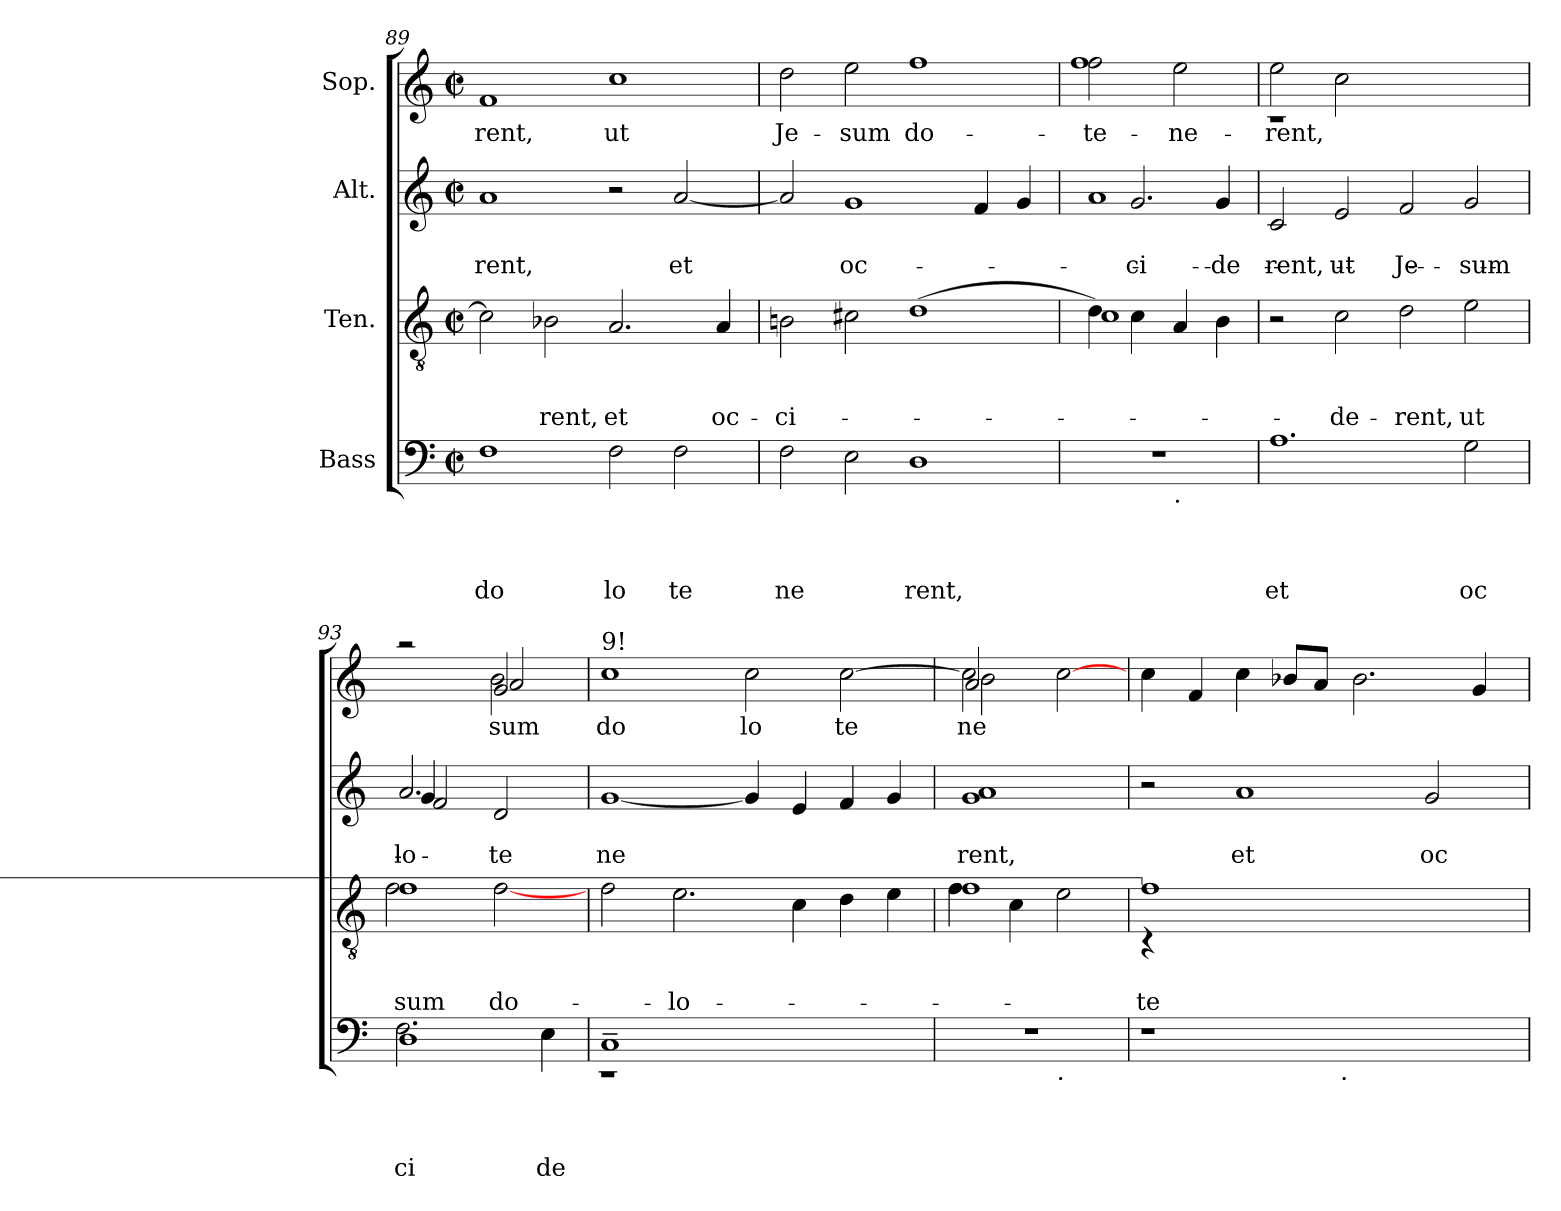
**kern	**text	**text	**text	**text	**kern	**text	**text	**text	**kern	**text	**text	**kern	**text
*part4	*part4	*part4	*part4	*part4	*part3	*part3	*part3	*part3	*part2	*part2	*part2	*part1	*part1
*staff4	*staff4	*staff4	*staff4	*staff4	*staff3	*staff3	*staff3	*staff3	*staff2	*staff2	*staff2	*staff1	*staff1
*I"Bass	*	*	*	*	*I"Ten.	*	*	*	*I"Alt.	*	*	*I"Sop.	*
*clefF4	*	*	*	*	*clefGv2	*	*	*	*clefG2	*	*	*clefG2	*
*k[]	*	*	*	*	*k[]	*	*	*	*k[]	*	*	*k[]	*
*C:	*	*	*	*	*C:	*	*	*	*C:	*	*	*C:	*
*M2/2	*	*	*	*	*M2/2	*	*	*	*M2/2	*	*	*M2/2	*
*met(c|)	*	*	*	*	*met(c|)	*	*	*	*met(c|)	*	*	*met(c|)	*
=89	=89	=89	=89	=89	=89	=89	=89	=89	=89	=89	=89	=89	=89
!	!	!	!	!LO:LY:b	!	!	!	!	!	!	!LO:LY:b	!	!LO:LY:b
1F	.	.	.	do	2c\]	.	.	.	1a	.	-rent,	1f	-rent,
!	!	!	!	!	!	!	!	!LO:LY:b	!	!	!	!	!
.	.	.	.	.	2B-X\	.	.	-rent,	.	.	.	.	.
!	!	!	!	!LO:LY:b	!	!	!	!LO:LY:b	!	!	!	!	!LO:LY:b
2F\	.	.	.	lo	2.A/	.	.	et	2r	.	.	1cc	ut
!	!	!	!	!LO:LY:b	!	!	!	!	!	!	!LO:LY:b	!	!
2F\	.	.	.	te	.	.	.	.	[<2a/	.	et	.	.
!	!	!	!	!	!	!	!	!LO:LY:b	!	!	!	!	!
.	.	.	.	.	4A/	.	.	oc-	.	.	.	.	.
=90	=90	=90	=90	=90	=90	=90	=90	=90	=90	=90	=90	=90	=90
!	!	!	!	!LO:LY:b	!	!	!	!LO:LY:b	!	!	!	!	!LO:LY:b
2F\	.	.	.	ne	2Bn\	.	.	-ci-	2a/]	.	.	2dd\	Je-
!	!	!	!	!	!	!	!	!	!	!	!LO:LY:b	!	!LO:LY:b
2E\	.	.	.	.	2c#X\	.	.	.	1g	.	oc-	2ee\	-sum
!	!	!	!	!LO:LY:b	!	!	!	!	!	!	!	!	!LO:LY:b
1D	.	.	.	rent,	(>1d	.	.	.	.	.	.	1ff	do-
.	.	.	.	.	.	.	.	.	4f/	.	.	.	.
.	.	.	.	.	.	.	.	.	4g/	.	.	.	.
=91	=91	=91	=91	=91	=91	=91	=91	=91	=91	=91	=91	=91	=91
*	*	*	*	*	*^	*	*	*	*^	*	*	*	*
*	*	*	*	*	*	*	*	*	*	*	*^	*	*	*	*
!	!	!	!	!	!	!	!	!	!	!	!	!	!	!	!	!LO:LY:b
*	*	*	*	*	*	*	*	*	*	*	*	*	*	*	*^	*
!	!	!	!	!	!	!	!	!	!	!	!	!	!	!	!	!	!LO:LY:b
*^	*	*	*	*	*	*	*	*	*	*	*	*	*	*	*	*	*
1r	2ryy	.	.	.	.	4d\)	1c	.	.	.	1a	4ryy	2.ryy	.	.	2ff\	1ff	-te-
!	!	!	!	!	!	!	!	!	!	!	!	!	!	!	!LO:LY:b	!	!	!
.	.	.	.	.	.	4c\	.	.	.	.	.	2.g/	.	.	-ci-	.	.	.
!	!LO:TX:b:t=.	!	!	!	!	!	!	!	!	!	!	!	!	!	!	!	!	!
!	!	!	!	!	!	!	!	!	!	!	!	!	!	!	!	!	!	!LO:LY:b
.	2ryy	.	.	.	.	4A/	.	.	.	.	.	.	.	.	.	2ee\	.	ne-
!	!	!	!	!	!	!	!	!	!	!	!	!	!	!	!LO:LY:b	!	!	!
.	.	.	.	.	.	4B\	.	.	.	.	.	.	4g/	.	-de-	.	.	.
*	*	*	*	*	*	*v	*v	*	*	*	*	*	*	*	*	*	*	*
=92	=92	=92	=92	=92	=92	=92	=92	=92	=92	=92	=92	=92	=92	=92	=92	=92	=92
!	!	!	!	!	!LO:LY:b	!	!	!	!	!	!	!	!	!LO:LY:b	!	!LO:N:vis=1	!LO:LY:b
*v	*v	*	*	*	*	*	*	*	*	*v	*v	*v	*	*	*	*	*
1.A	.	.	.	et	2r	.	.	.	2c/	.	-rent,	2ee\	0rc	-rent,
!	!	!	!	!	!	!	!	!LO:LY:b	!	!	!LO:LY:b	!	!	!
.	.	.	.	.	2c\	.	.	-de-	2e/	.	ut	2cc\	.	.
!	!	!	!	!	!	!	!	!LO:LY:b	!	!	!LO:LY:b	!	!	!
.	.	.	.	.	2d\	.	.	-rent,	2f/	.	Je-	1ryy	.	.
!	!	!	!	!LO:LY:b	!	!	!	!LO:LY:b	!	!	!LO:LY:b	!	!	!
2G\	.	.	.	oc	2e\	.	.	ut	2g/	.	-sum	.	.	.
*	*	*	*	*	*	*	*	*	*	*	*	*v	*v	*
=93	=93	=93	=93	=93	=93	=93	=93	=93	=93	=93	=93	=93	=93
!	!	!	!	!LO:LY:b	!	!	!	!	!	!	!	!	!
*^	*	*	*	*	*	*	*	*	*	*	*	*	*
!	!	!	!	!	!LO:LY:b	!	!	!	!LO:LY:b	!	!	!	!	!
*	*	*	*	*	*	*^	*	*	*	*	*	*	*	*
!	!	!	!	!	!	!	!	!	!	!LO:LY:b	!	!	!LO:LY:b	!	!
*	*	*	*	*	*	*	*	*	*	*	*^	*	*	*	*
*	*	*	*	*	*	*	*	*	*	*	*	*^	*	*	*	*
!	!	!	!	!	!	!	!	!	!	!	!	!	!	!	!LO:LY:b	!	!
*	*	*	*	*	*	*	*	*	*	*	*	*	*	*	*	*^	*
*	*	*	*	*	*	*	*	*	*	*	*	*	*	*	*	*	*^	*
1D	2.F\	.	.	.	ci	1f	2f\	.	.	-sum	2.a/	4g/	2f/	.	-lo	2raa	2ryy	2ryy	.
.	.	.	.	.	.	.	.	.	.	.	.	2.ryy	.	.	.	.	.	.	.
!	!	!	!	!	!	!	!	!	!	!LO:LY:b	!	!	!	!	!LO:LY:b	!	!	!	!LO:LY:b
!	!	!	!	!	!	!	!	!	!	!	!	!	!	!	!	!	!	!	!LO:LY:b
!	!	!	!	!	!	!	!	!	!	!	!	!	!	!	!	!	!	!	!LO:LY:b
.	.	.	.	.	.	.	[<2f\	.	.	do-	.	.	2d/	.	te-	2g/	2a/	2b\	-sum
!	!	!	!	!	!LO:LY:b	!	!	!	!	!	!	!	!	!	!	!	!	!	!
.	4E\	.	.	.	de	.	.	.	.	.	4ryy	.	.	.	.	.	.	.	.
*	*	*	*	*	*	*v	*v	*	*	*	*	*	*	*	*	*v	*v	*v	*
*	*	*	*	*	*	*	*	*	*	*v	*v	*v	*	*	*	*
!!LO:LB:g=z
=94	=94	=94	=94	=94	=94	=94	=94	=94	=94	=94	=94	=94	=94	=94
!	!	!	!	!	!	!	!	!	!	!	!	!	!LO:TX:a:t=9!	!
!	!LO:N:vis=1	!	!	!	!	!	!	!	!	!	!	!LO:LY:b	!	!LO:LY:b
1C~>	0rEE	.	.	.	.	2f\	.	.	.	[<1g	.	-ne	1cc	do
!	!	!	!	!	!	!	!	!	!LO:LY:b	!	!	!	!	!
.	.	.	.	.	.	2.e\	.	.	-lo	.	.	.	.	.
!	!	!	!	!	!	!	!	!	!	!	!	!	!	!LO:LY:b
1ryy	.	.	.	.	.	.	.	.	.	4g/]	.	.	2cc\	lo
.	.	.	.	.	.	4c\	.	.	.	4e/	.	.	.	.
!	!	!	!	!	!	!	!	!	!	!	!	!	!	!LO:LY:b
.	.	.	.	.	.	4d\	.	.	.	4f/	.	.	[>2cc\	te
.	.	.	.	.	.	4e\	.	.	.	4g/	.	.	.	.
=95	=95	=95	=95	=95	=95	=95	=95	=95	=95	=95	=95	=95	=95	=95
*	*	*	*	*	*	*^	*	*	*	*	*	*	*	*
!	!	!	!	!	!	!	!	!	!	!	!	!	!LO:LY:b	!	!LO:LY:b
*	*	*	*	*	*	*	*	*	*	*	*	*	*	*^	*
*	*	*	*	*	*	*	*	*	*	*	*	*	*	*	*^	*
1r	2ryy	.	.	.	.	1f	4f\	.	.	.	1g 1a	.	rent,	2cc\]	2a/	2b\	ne
.	.	.	.	.	.	.	4c\	.	.	.	.	.	.	.	.	.	.
!	!LO:TX:b:t=.	!	!	!	!	!	!	!	!	!	!	!	!	!	!	!	!
.	2ryy	.	.	.	.	.	2e\	.	.	.	.	.	.	2ryy	2ryy	[>2cc\	.
=96	=96	=96	=96	=96	=96	=96	=96	=96	=96	=96	=96	=96	=96	=96	=96	=96	=96
!	!	!	!	!	!	!	!LO:N:vis=1	!	!	!LO:LY:b	!	!	!	!	!	!	!
*	*	*	*	*	*	*	*	*	*	*	*	*	*	*v	*v	*v	*
1r	2ryy	.	.	.	.	1f	32%31rC	.	.	te-	2r	.	.	4cc\	.
.	.	.	.	.	.	.	.	.	.	.	.	.	.	4f/	.
!	!	!	!	!	!	!	!	!	!	!	!	!	!LO:LY:b	!	!
.	4...ryy	.	.	.	.	.	.	.	.	.	1a	.	et	4cc\	.
.	.	.	.	.	.	.	.	.	.	.	.	.	.	8b-X/L	.
.	.	.	.	.	.	.	.	.	.	.	.	.	.	8a/J	.
!	!LO:TX:b:t=.	!	!	!	!	!	!	!	!	!	!	!	!	!	!
.	1ryy	.	.	.	.	.	1ryy	.	.	.	.	.	.	.	.
1ryy	.	.	.	.	.	1ryy	.	.	.	.	.	.	.	2.b-\	.
!	!	!	!	!	!	!	!	!	!	!	!	!	!LO:LY:b	!	!
.	.	.	.	.	.	.	.	.	.	.	2g/	.	oc	.	.
.	.	.	.	.	.	.	.	.	.	.	.	.	.	4g/	.
.	32ryy	.	.	.	.	.	32ryy	.	.	.	.	.	.	.	.
*v	*v	*	*	*	*	*	*	*	*	*	*	*	*	*	*
*	*	*	*	*	*v	*v	*	*	*	*	*	*	*	*
=	=	=	=	=	=	=	=	=	=	=	=	=	=
*-	*-	*-	*-	*-	*-	*-	*-	*-	*-	*-	*-	*-	*-
